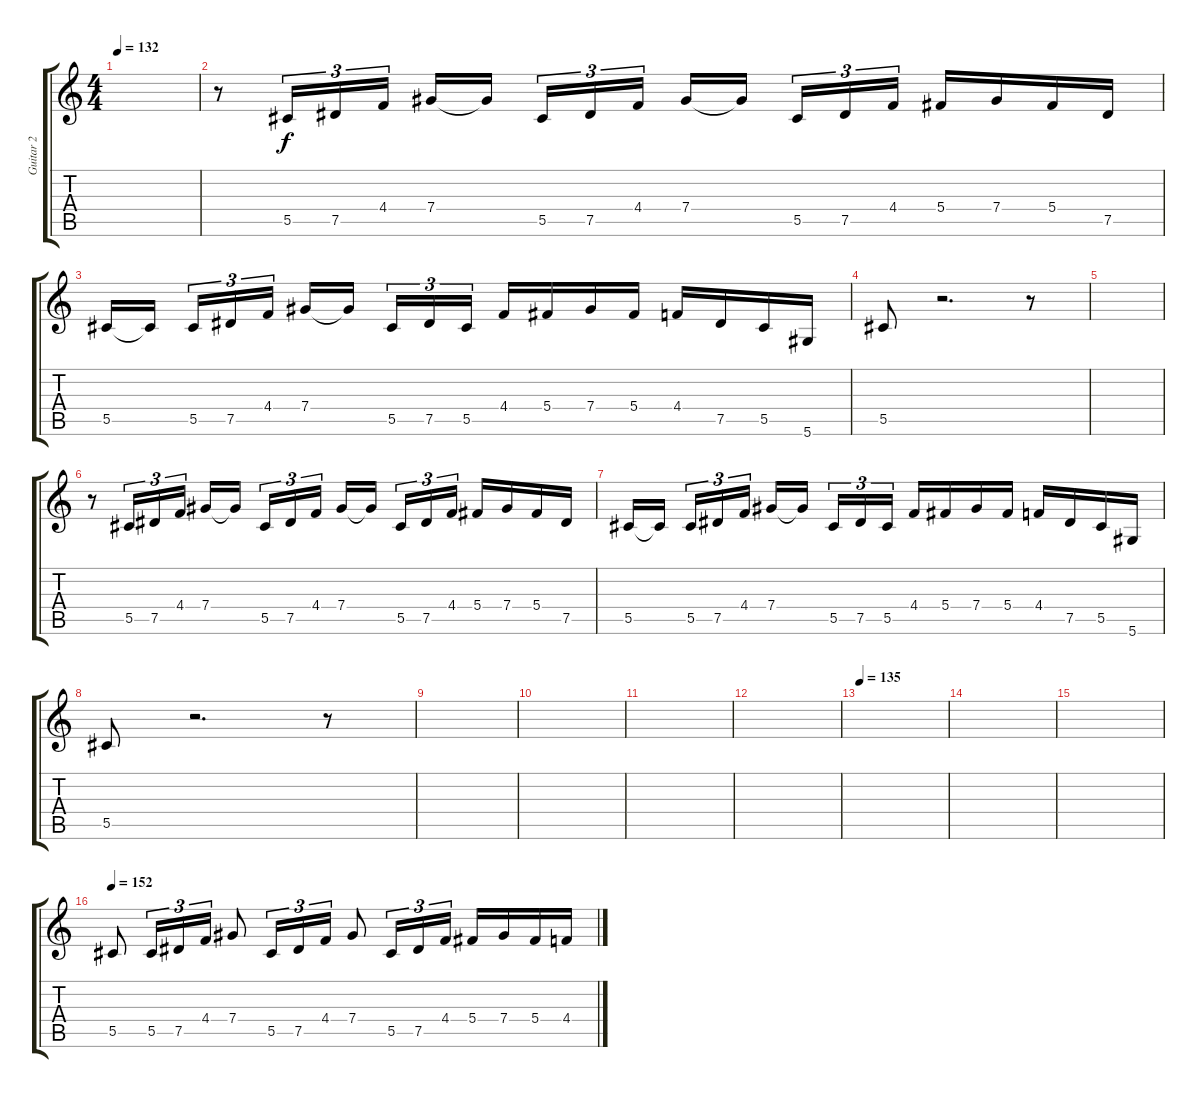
\track ("Guitar 2" "Guitar 2") {instrument overdrivenguitar}
\staff {score tabs}
\tuning (Eb4 Bb3 Gb3 Db3 Ab2 Eb2) {hide}
\ts (4 4)
\tempo 132
\clef g2
\ks c
|
r.8 5.5.16{tu (3 2)} 7.5.16{tu (3 2)} 4.4.16{tu (3 2)} 7.4.16 7.4{t}.16 5.5.16{tu (3 2)} 7.5.16{tu (3 2)} 4.4.16{tu (3 2)} 7.4.16 7.4{t}.16 5.5.16{tu (3 2)} 7.5.16{tu (3 2)} 4.4.16{tu (3 2)} 5.4.16 7.4.16 5.4.16 7.5.16 |
5.5.16 5.5{t}.16 5.5.16{tu (3 2)} 7.5.16{tu (3 2)} 4.4.16{tu (3 2)} 7.4.16 7.4{t}.16 5.5.16{tu (3 2)} 7.5.16{tu (3 2)} 5.5.16{tu (3 2)} 4.4.16 5.4.16 7.4.16 5.4.16 4.4.16 7.5.16 5.5.16 5.6.16 |
5.5.8 r.2{d} r.8 |
|
r.8 5.5.16{tu (3 2)} 7.5.16{tu (3 2)} 4.4.16{tu (3 2)} 7.4.16 7.4{t}.16 5.5.16{tu (3 2)} 7.5.16{tu (3 2)} 4.4.16{tu (3 2)} 7.4.16 7.4{t}.16 5.5.16{tu (3 2)} 7.5.16{tu (3 2)} 4.4.16{tu (3 2)} 5.4.16 7.4.16 5.4.16 7.5.16 |
5.5.16 5.5{t}.16 5.5.16{tu (3 2)} 7.5.16{tu (3 2)} 4.4.16{tu (3 2)} 7.4.16 7.4{t}.16 5.5.16{tu (3 2)} 7.5.16{tu (3 2)} 5.5.16{tu (3 2)} 4.4.16 5.4.16 7.4.16 5.4.16 4.4.16 7.5.16 5.5.16 5.6.16 |
5.5.8 r.2{d} r.8 |
|
|
|
|
\tempo 135
|
|
|
\tempo 152
5.5.8 5.5.16{tu (3 2)} 7.5.16{tu (3 2)} 4.4.16{tu (3 2)} 7.4.8 5.5.16{tu (3 2)} 7.5.16{tu (3 2)} 4.4.16{tu (3 2)} 7.4.8 5.5.16{tu (3 2)} 7.5.16{tu (3 2)} 4.4.16{tu (3 2)} 5.4.16 7.4.16 5.4.16 4.4.16
